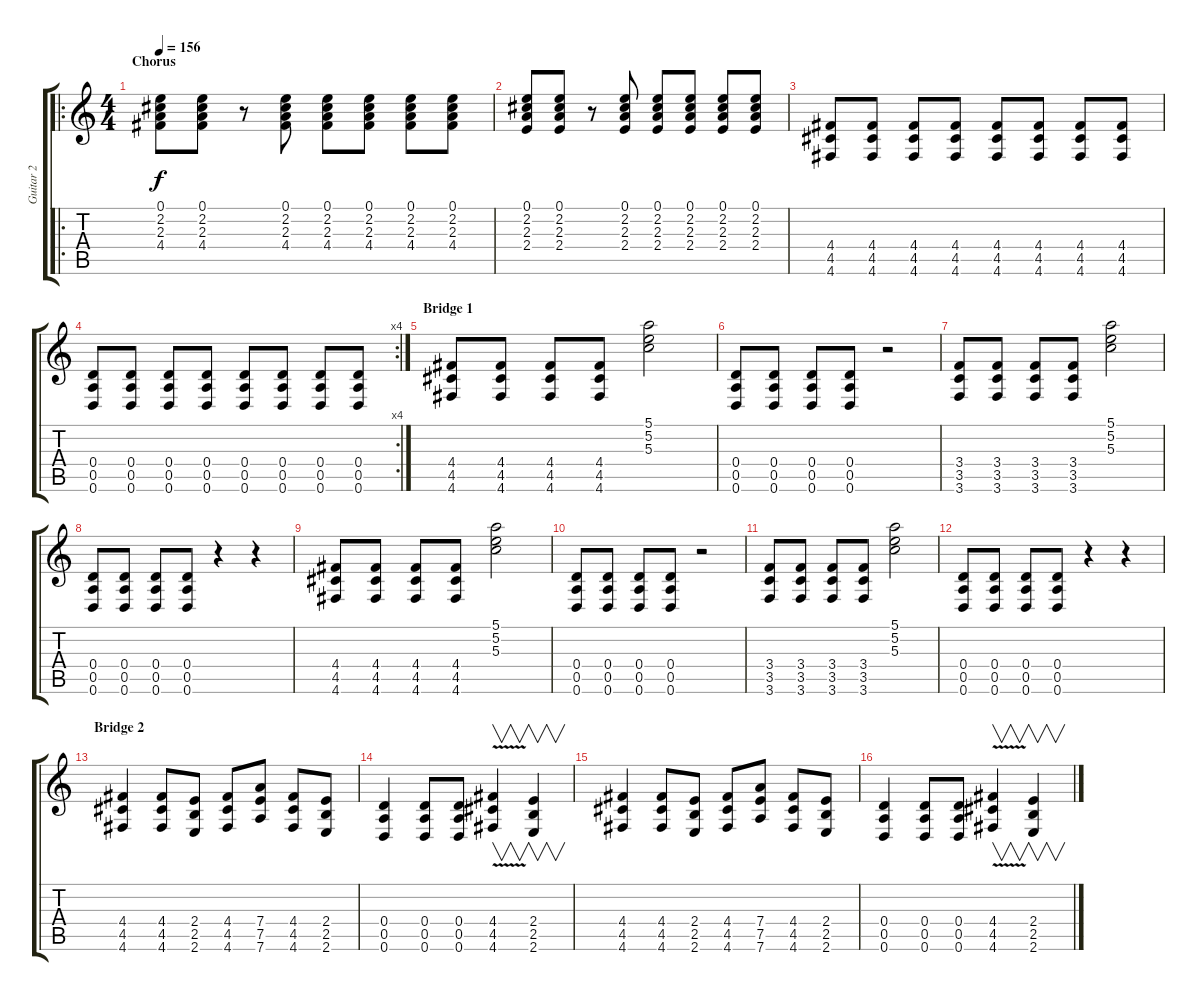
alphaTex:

\track ("Guitar 2" "Guitar 2") {instrument distortionguitar}
\staff {score tabs}
\tuning (E4 B3 G3 D3 A2 D2) {hide}
\ro
\ts (4 4)
\section ("" "Chorus")
\tempo 156
\clef g2
\ks c
(0.1 2.2 2.3 4.4).8{dy f instrument distortionguitar} (0.1 2.2 2.3 4.4).8 r.8 (0.1 2.2 2.3 4.4).8 (0.1 2.2 2.3 4.4).8 (0.1 2.2 2.3 4.4).8 (0.1 2.2 2.3 4.4).8 (0.1 2.2 2.3 4.4).8 |
(0.1 2.2 2.3 2.4).8 (0.1 2.2 2.3 2.4).8 r.8 (0.1 2.2 2.3 2.4).8 (0.1 2.2 2.3 2.4).8 (0.1 2.2 2.3 2.4).8 (0.1 2.2 2.3 2.4).8 (0.1 2.2 2.3 2.4).8 |
(4.4 4.5 4.6).8 (4.4 4.5 4.6).8 (4.4 4.5 4.6).8 (4.4 4.5 4.6).8 (4.4 4.5 4.6).8 (4.4 4.5 4.6).8 (4.4 4.5 4.6).8 (4.4 4.5 4.6).8 |
\rc 4
(0.4 0.5 0.6).8 (0.4 0.5 0.6).8 (0.4 0.5 0.6).8 (0.4 0.5 0.6).8 (0.4 0.5 0.6).8 (0.4 0.5 0.6).8 (0.4 0.5 0.6).8 (0.4 0.5 0.6).8 |
\section ("" "Bridge 1")
(4.4 4.5 4.6).8 (4.4 4.5 4.6).8 (4.4 4.5 4.6).8 (4.4 4.5 4.6).8 (5.1 5.2 5.3).2 |
(0.4 0.5 0.6).8 (0.4 0.5 0.6).8 (0.4 0.5 0.6).8 (0.4 0.5 0.6).8 r.2 |
(3.4 3.5 3.6).8 (3.4 3.5 3.6).8 (3.4 3.5 3.6).8 (3.4 3.5 3.6).8 (5.1 5.2 5.3).2 |
(0.4 0.5 0.6).8 (0.4 0.5 0.6).8 (0.4 0.5 0.6).8 (0.4 0.5 0.6).8 r.4 r.4 |
(4.4 4.5 4.6).8 (4.4 4.5 4.6).8 (4.4 4.5 4.6).8 (4.4 4.5 4.6).8 (5.1 5.2 5.3).2 |
(0.4 0.5 0.6).8 (0.4 0.5 0.6).8 (0.4 0.5 0.6).8 (0.4 0.5 0.6).8 r.2 |
(3.4 3.5 3.6).8 (3.4 3.5 3.6).8 (3.4 3.5 3.6).8 (3.4 3.5 3.6).8 (5.1 5.2 5.3).2 |
(0.4 0.5 0.6).8 (0.4 0.5 0.6).8 (0.4 0.5 0.6).8 (0.4 0.5 0.6).8 r.4 r.4 |
\section ("" "Bridge 2")
(4.4 4.5 4.6).4 (4.4 4.5 4.6).8 (2.4 2.5 2.6).8 (4.4 4.5 4.6).8 (7.4 7.5 7.6).8 (4.4 4.5 4.6).8 (2.4 2.5 2.6).8 |
(0.4 0.5 0.6).4 (0.4 0.5 0.6).8 (0.4 0.5 0.6).8 (4.4{v} 4.5{v} 4.6{v}).4{v} (2.4 2.5 2.6).4{v} |
(4.4 4.5 4.6).4 (4.4 4.5 4.6).8 (2.4 2.5 2.6).8 (4.4 4.5 4.6).8 (7.4 7.5 7.6).8 (4.4 4.5 4.6).8 (2.4 2.5 2.6).8 |
(0.4 0.5 0.6).4 (0.4 0.5 0.6).8 (0.4 0.5 0.6).8 (4.4{v} 4.5{v} 4.6{v}).4{v} (2.4 2.5 2.6).4{v}
